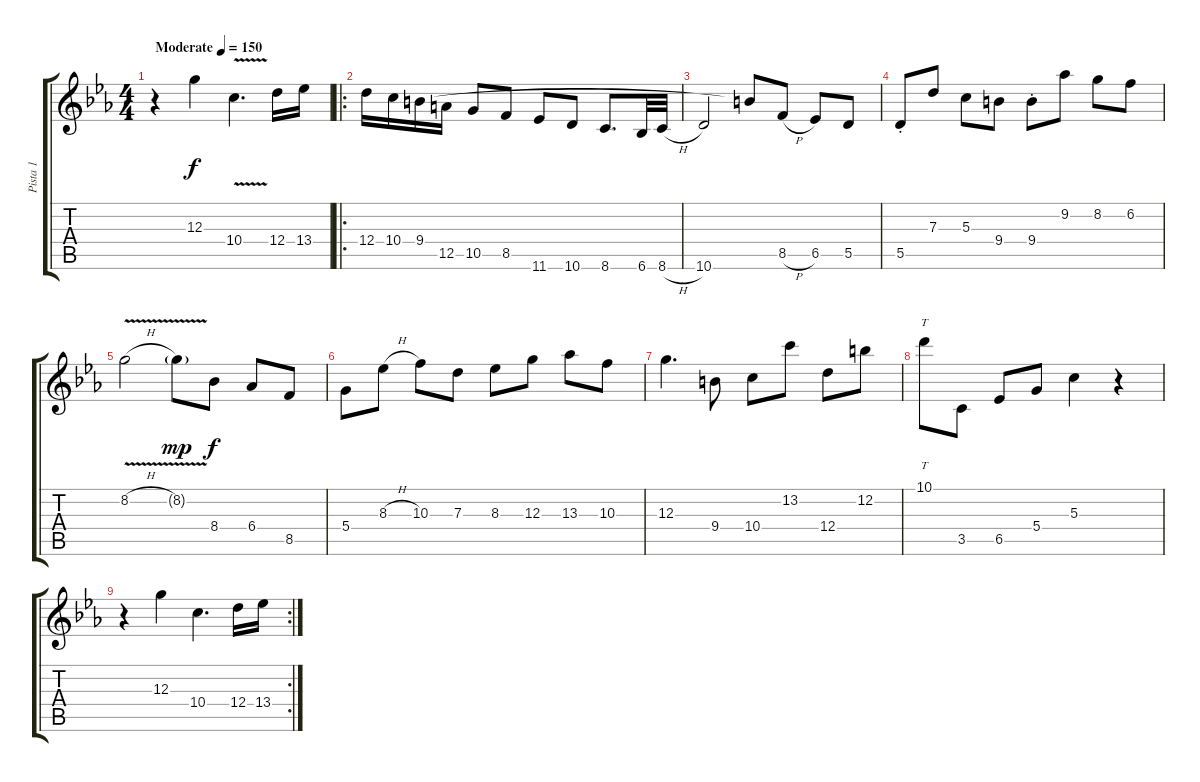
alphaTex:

\track ("Pista 1" "Pista 1") {instrument acousticguitarsteel}
\staff {score tabs}
\tuning (E4 B3 G3 D3 A2 E2) {hide}
\ts (4 4)
\tempo (150 "Moderate")
\clef g2
\ks cminor
r.4{dy f instrument acousticguitarsteel} 12.3.4 10.4{v}.4{d} 12.4.16 13.4.16 |
\ro
12.4.16 10.4.16 9.4.16 12.5.16 10.5.8 8.5.8 11.6.8 10.6.8 8.6.8{d} 6.6.32 8.6{h}.32 |
10.6.2 9.4{t}.8 8.5{h}.8 6.5.8 5.5.8 |
5.5{st}.8 7.3.8 5.3.8 9.4.8 9.4{st}.8 9.2.8 8.2.8 6.2.8 |
8.2{v h}.2 8.2{v g}.8{dy mp} 8.4.8{dy f} 6.4.8 8.5.8 |
5.4.8 8.3{h}.8 10.3.8 7.3.8 8.3.8 12.3.8 13.3.8 10.3.8 |
12.3.4{d} 9.4.8 10.4.8 13.2.8 12.4.8 12.2.8 |
10.1.8{tt} 3.5.8 6.5.8 5.4.8 5.3.4 r.4 |
\rc 2
r.4 12.3.4 10.4.4{d} 12.4.16 13.4.16
